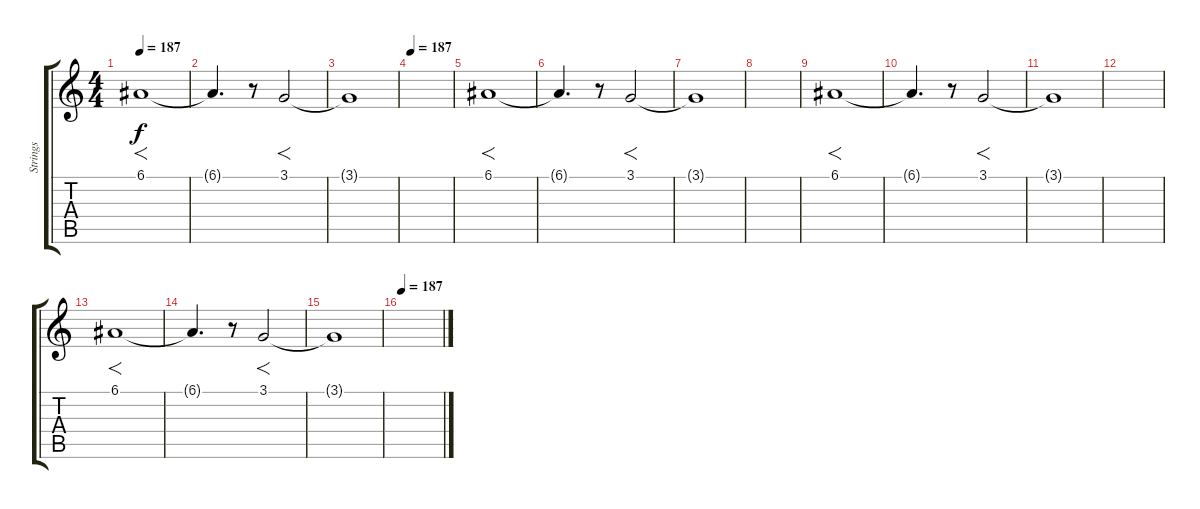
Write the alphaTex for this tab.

\track ("Strings" "Strings") {instrument stringensemble1}
\staff {score tabs}
\tuning (E4 B3 G3 D3 A2 E2) {hide}
\ts (4 4)
\tempo 187
\clef g2
\ks c
6.1.1{f dy f volume 14} |
6.1{t}.4{d} r.8 3.1.2{f} |
3.1{t}.1 |
\tempo 187
|
6.1.1{f volume 14} |
6.1{t}.4{d} r.8 3.1.2{f} |
3.1{t}.1 |
|
6.1.1{f volume 14} |
6.1{t}.4{d} r.8 3.1.2{f} |
3.1{t}.1 |
|
6.1.1{f volume 14} |
6.1{t}.4{d} r.8 3.1.2{f} |
3.1{t}.1 |
\tempo 187
